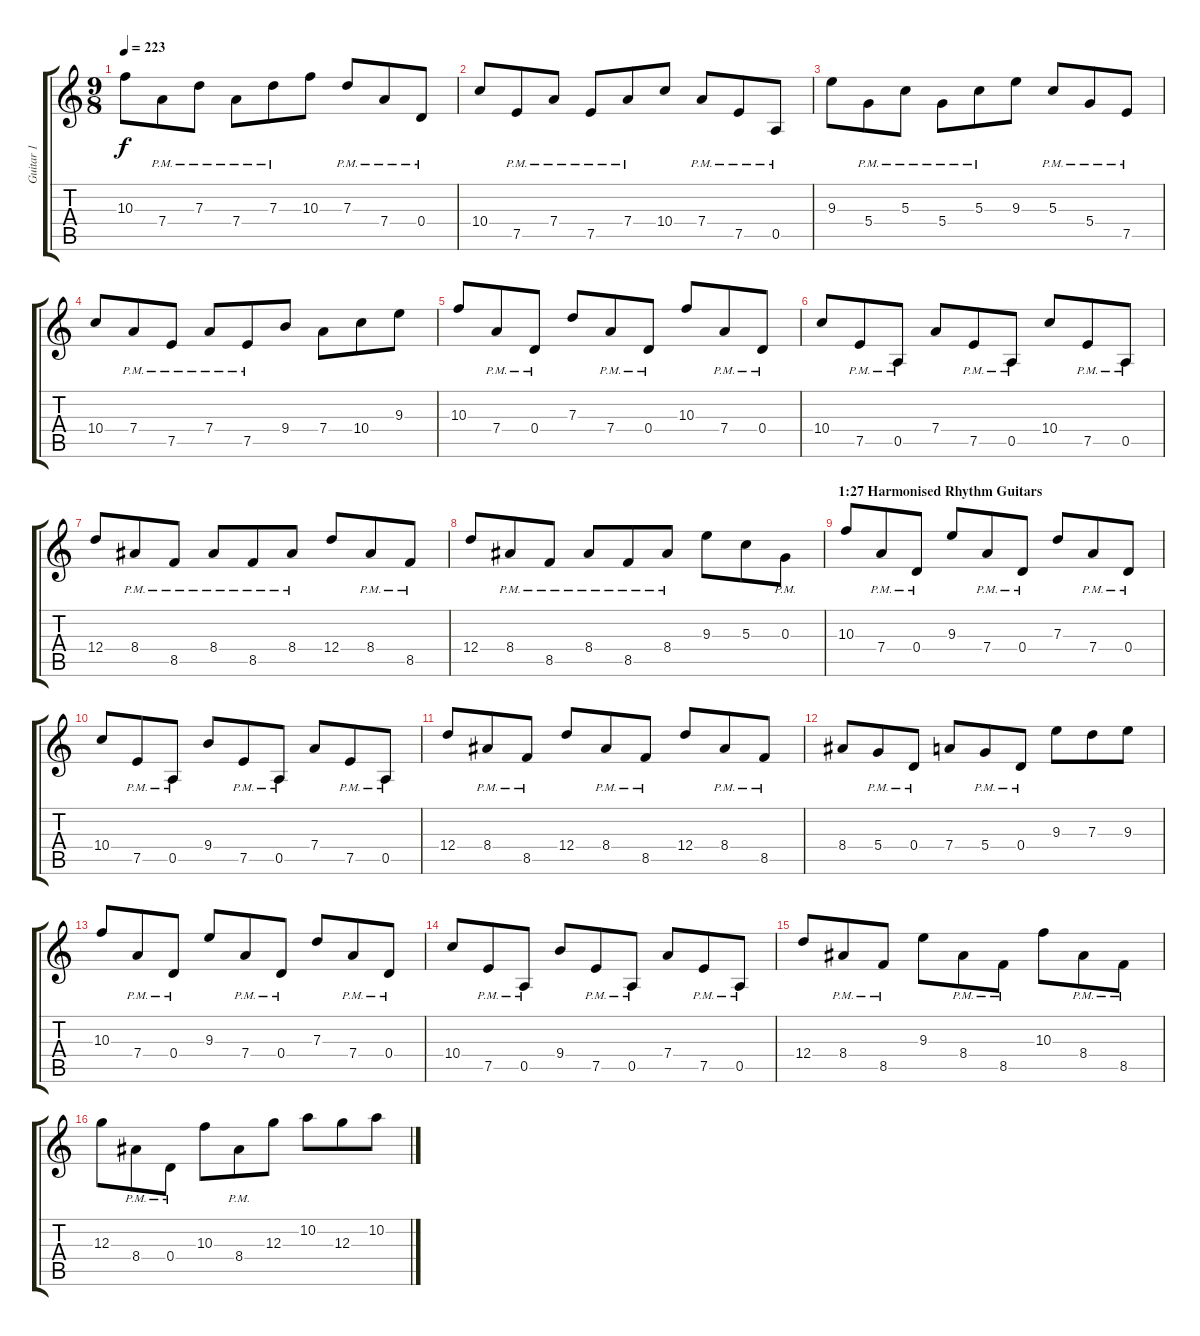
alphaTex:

\track ("Guitar 1" "Guitar 1") {instrument distortionguitar}
\staff {score tabs}
\tuning (E4 B3 G3 D3 A2 E2) {hide}
\ts (9 8)
\tempo 223
\clef g2
\ks c
10.3.8{dy f} 7.4{pm}.8 7.3{pm}.8 7.4{pm}.8 7.3{pm}.8 10.3.8 7.3{pm}.8 7.4{pm}.8 0.4{pm}.8 |
10.4.8 7.5{pm}.8 7.4{pm}.8 7.5{pm}.8 7.4{pm}.8 10.4.8 7.4{pm}.8 7.5{pm}.8 0.5{pm}.8 |
9.3.8 5.4{pm}.8 5.3{pm}.8 5.4{pm}.8 5.3{pm}.8 9.3.8 5.3{pm}.8 5.4{pm}.8 7.5{pm}.8 |
10.4.8 7.4{pm}.8 7.5{pm}.8 7.4{pm}.8 7.5{pm}.8 9.4.8 7.4.8 10.4.8 9.3.8 |
10.3.8 7.4{pm}.8 0.4{pm}.8 7.3.8 7.4{pm}.8 0.4{pm}.8 10.3.8 7.4{pm}.8 0.4{pm}.8 |
10.4.8 7.5{pm}.8 0.5{pm}.8 7.4.8 7.5{pm}.8 0.5{pm}.8 10.4.8 7.5{pm}.8 0.5{pm}.8 |
12.4.8 8.4{pm}.8 8.5{pm}.8 8.4{pm}.8 8.5{pm}.8 8.4{pm}.8 12.4.8 8.4{pm}.8 8.5{pm}.8 |
12.4.8 8.4{pm}.8 8.5{pm}.8 8.4{pm}.8 8.5{pm}.8 8.4{pm}.8 9.3.8 5.3.8 0.3{pm}.8 |
\section ("" "1:27 Harmonised Rhythm Guitars")
10.3.8 7.4{pm}.8 0.4{pm}.8 9.3.8 7.4{pm}.8 0.4{pm}.8 7.3.8 7.4{pm}.8 0.4{pm}.8 |
10.4.8 7.5{pm}.8 0.5{pm}.8 9.4.8 7.5{pm}.8 0.5{pm}.8 7.4.8 7.5{pm}.8 0.5{pm}.8 |
12.4.8 8.4{pm}.8 8.5{pm}.8 12.4.8 8.4{pm}.8 8.5{pm}.8 12.4.8 8.4{pm}.8 8.5{pm}.8 |
8.4.8 5.4{pm}.8 0.4{pm}.8 7.4.8 5.4{pm}.8 0.4{pm}.8 9.3.8 7.3.8 9.3.8 |
10.3.8 7.4{pm}.8 0.4{pm}.8 9.3.8 7.4{pm}.8 0.4{pm}.8 7.3.8 7.4{pm}.8 0.4{pm}.8 |
10.4.8 7.5{pm}.8 0.5{pm}.8 9.4.8 7.5{pm}.8 0.5{pm}.8 7.4.8 7.5{pm}.8 0.5{pm}.8 |
12.4.8 8.4{pm}.8 8.5{pm}.8 9.3.8 8.4{pm}.8 8.5{pm}.8 10.3.8 8.4{pm}.8 8.5{pm}.8 |
12.3.8 8.4{pm}.8 0.4{pm}.8 10.3.8 8.4{pm}.8 12.3.8 10.2.8 12.3.8 10.2.8
